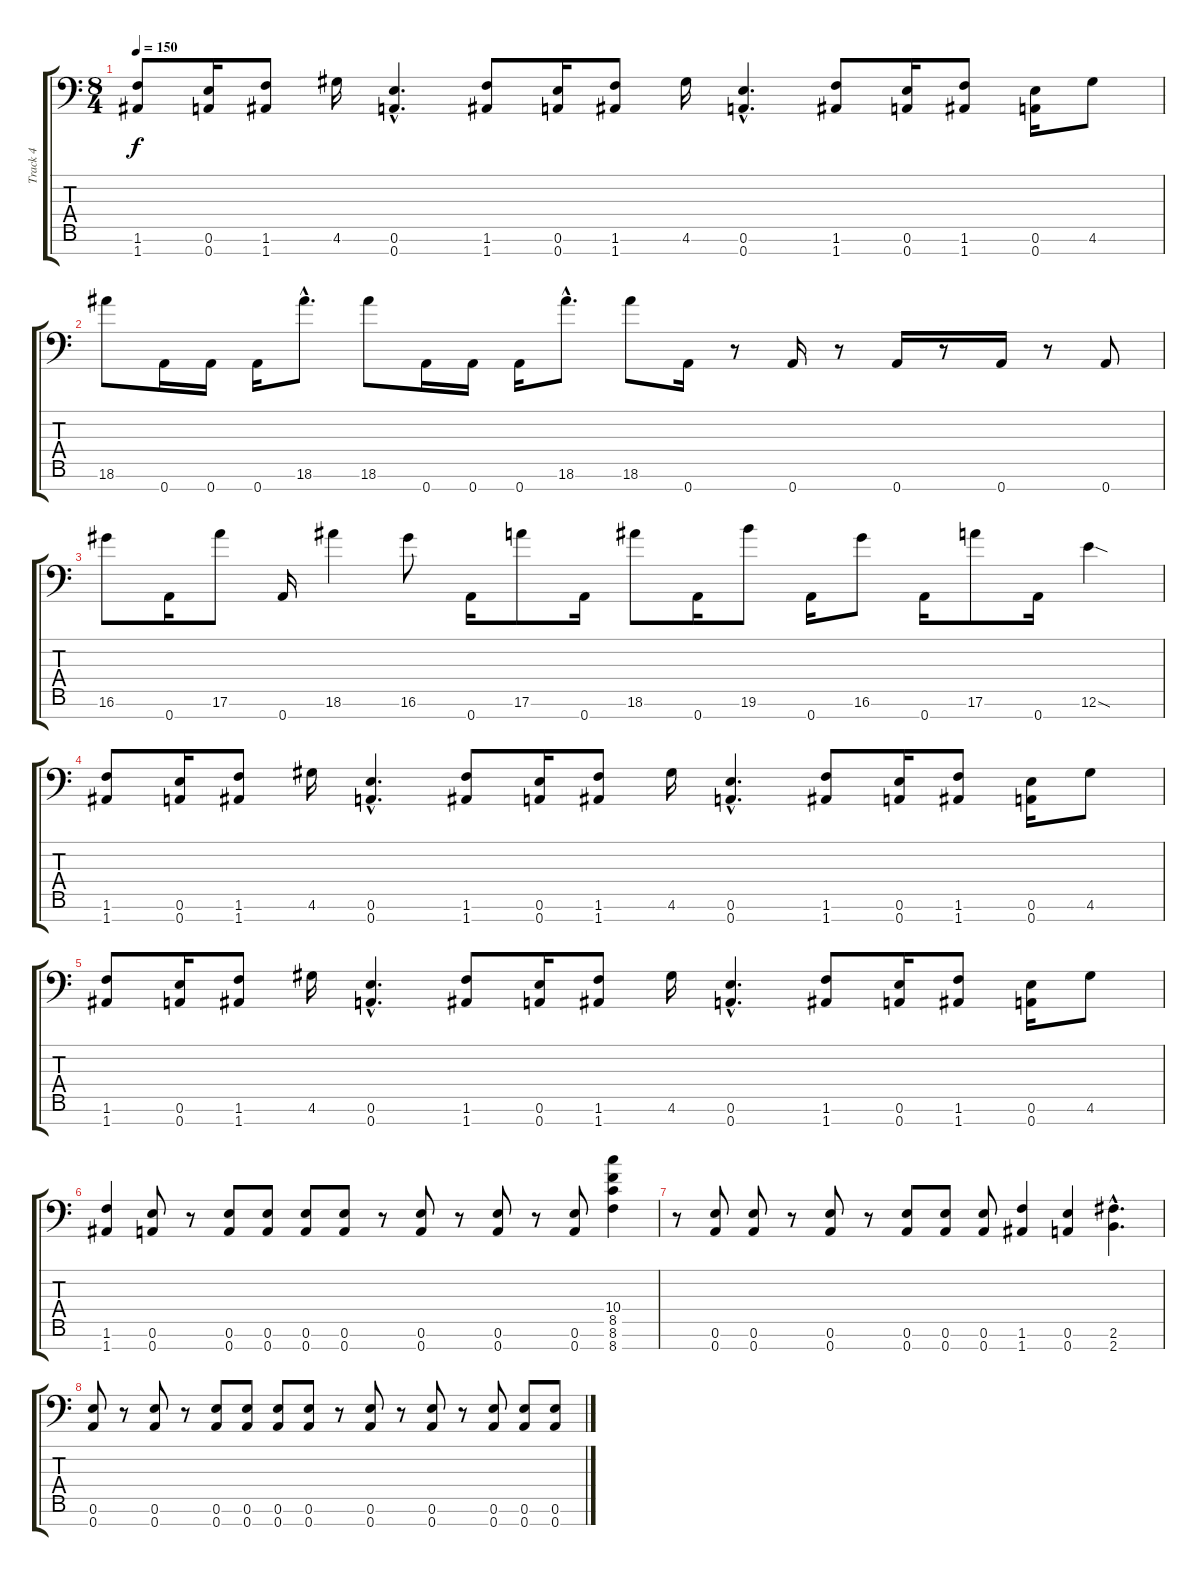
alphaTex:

\track ("Track 4" "Track 4") {instrument distortionguitar}
\staff {score tabs}
\tuning (E4 B3 G3 D3 A2 E2 A1) {hide}
\ts (8 4)
\tempo 150
\clef f4
\ks c
(1.6 1.7).8{dy f} (0.6 0.7).16 (1.6 1.7).8 4.6.16 (0.6{hac} 0.7{hac}).4{d} (1.6 1.7).8 (0.6 0.7).16 (1.6 1.7).8 4.6.16 (0.6{hac} 0.7{hac}).4{d} (1.6 1.7).8 (0.6 0.7).16 (1.6 1.7).8 (0.6 0.7).16 4.6.8 |
18.6.8 0.7.16 0.7.16 0.7.16 18.6{hac}.8{d} 18.6.8 0.7.16 0.7.16 0.7.16 18.6{hac}.8{d} 18.6.8 0.7.16 r.8 0.7.16 r.8 0.7.16 r.8 0.7.16 r.8 0.7.8 |
16.6.8 0.7.16 17.6.8 0.7.16 18.6.4 16.6.8 0.7.16 17.6.8 0.7.16 18.6.8 0.7.16 19.6.8 0.7.16 16.6.8 0.7.16 17.6.8 0.7.16 12.6{sod}.4 |
(1.6 1.7).8 (0.6 0.7).16 (1.6 1.7).8 4.6.16 (0.6{hac} 0.7{hac}).4{d} (1.6 1.7).8 (0.6 0.7).16 (1.6 1.7).8 4.6.16 (0.6{hac} 0.7{hac}).4{d} (1.6 1.7).8 (0.6 0.7).16 (1.6 1.7).8 (0.6 0.7).16 4.6.8 |
(1.6 1.7).8 (0.6 0.7).16 (1.6 1.7).8 4.6.16 (0.6{hac} 0.7{hac}).4{d} (1.6 1.7).8 (0.6 0.7).16 (1.6 1.7).8 4.6.16 (0.6{hac} 0.7{hac}).4{d} (1.6 1.7).8 (0.6 0.7).16 (1.6 1.7).8 (0.6 0.7).16 4.6.8 |
(1.6 1.7).4 (0.6 0.7).8 r.8 (0.6 0.7).8 (0.6 0.7).8 (0.6 0.7).8 (0.6 0.7).8 r.8 (0.6 0.7).8 r.8 (0.6 0.7).8 r.8 (0.6 0.7).8 (10.4 8.5 8.6 8.7).4 |
r.8 (0.6 0.7).8 (0.6 0.7).8 r.8 (0.6 0.7).8 r.8 (0.6 0.7).8 (0.6 0.7).8 (0.6 0.7).8 (1.6 1.7).4 (0.6 0.7).4 (2.6{hac} 2.7{hac}).4{d} |
(0.6 0.7).8 r.8 (0.6 0.7).8 r.8 (0.6 0.7).8 (0.6 0.7).8 (0.6 0.7).8 (0.6 0.7).8 r.8 (0.6 0.7).8 r.8 (0.6 0.7).8 r.8 (0.6 0.7).8 (0.6 0.7).8 (0.6 0.7).8
